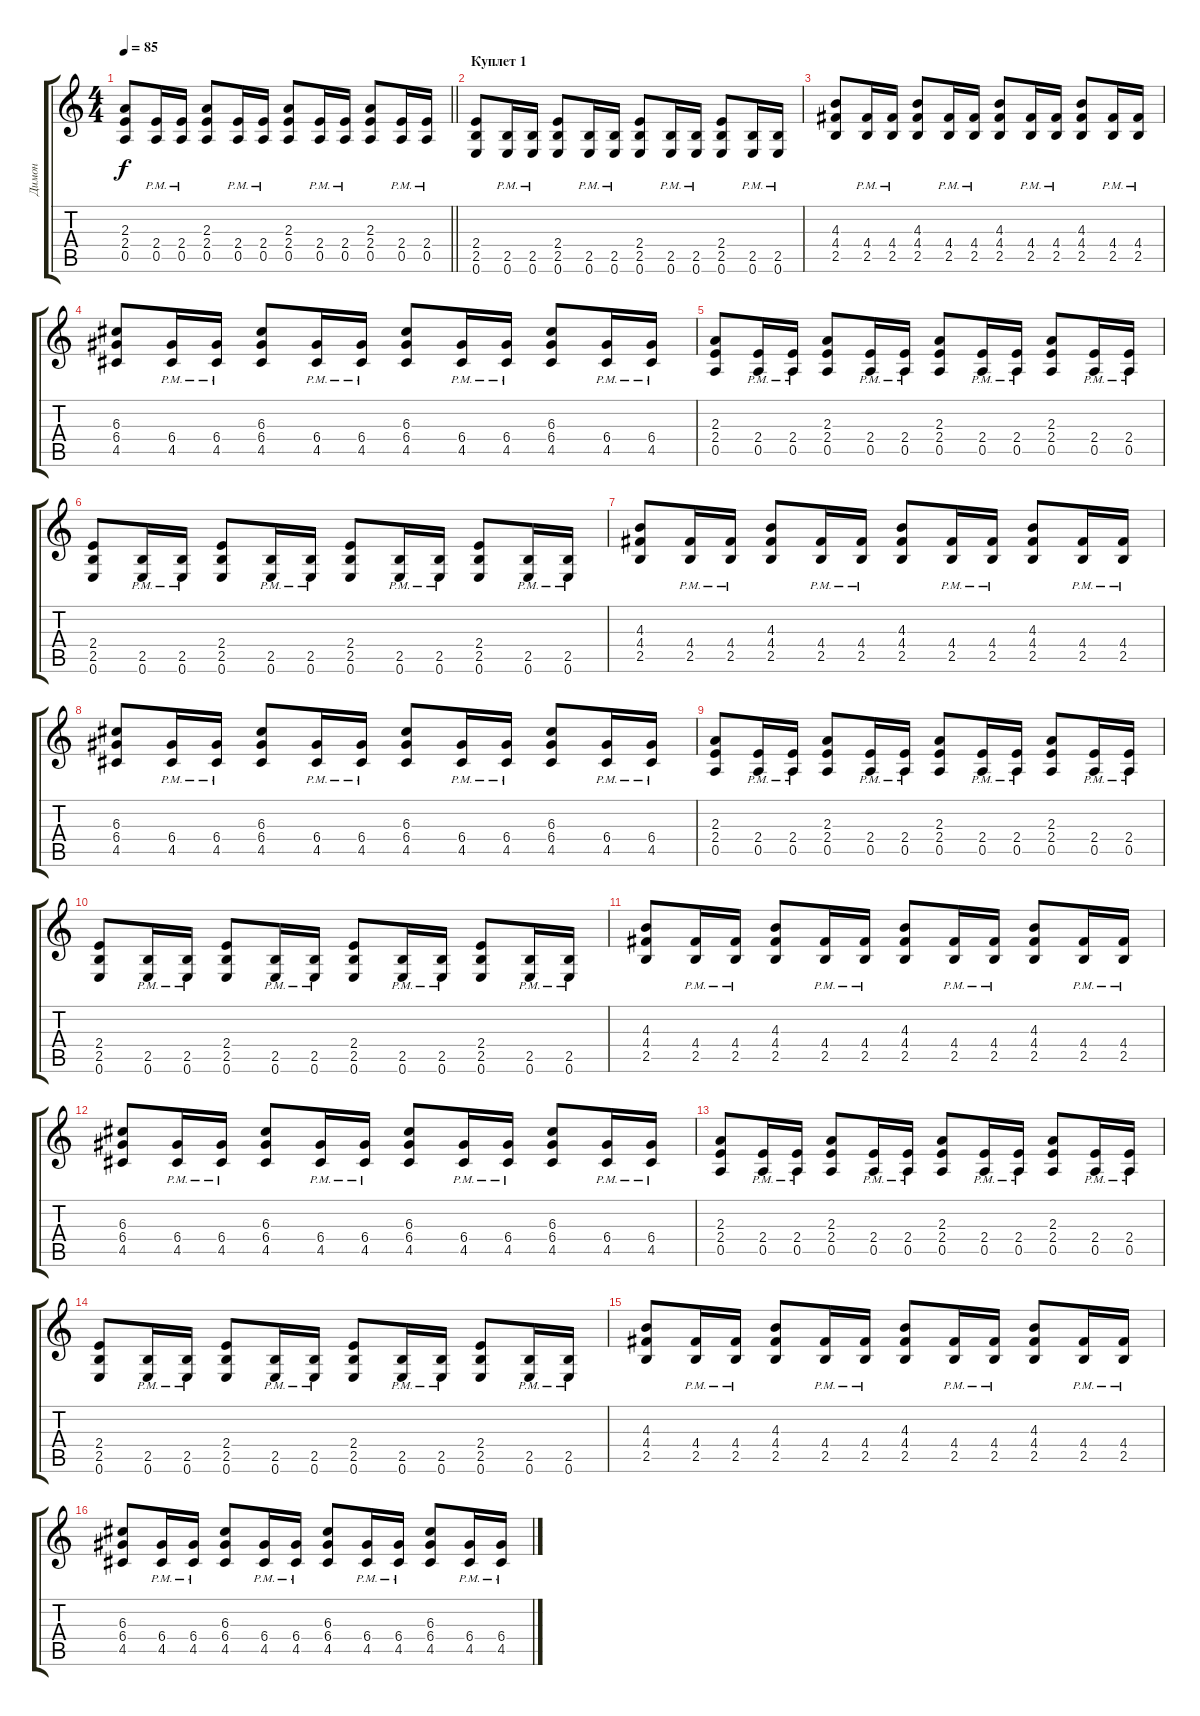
\track ("Димон" "Димон") {instrument distortionguitar}
\staff {score tabs}
\tuning (E4 B3 G3 D3 A2 E2) {hide}
\ts (4 4)
\tempo 85
\clef g2
\barLineRight lightlight
\ks c
(2.3 2.4 0.5).8{dy f} (2.4{pm} 0.5{pm}).16 (2.4{pm} 0.5{pm}).16 (2.3 2.4 0.5).8 (2.4{pm} 0.5{pm}).16 (2.4{pm} 0.5{pm}).16 (2.3 2.4 0.5).8 (2.4{pm} 0.5{pm}).16 (2.4{pm} 0.5{pm}).16 (2.3 2.4 0.5).8 (2.4{pm} 0.5{pm}).16 (2.4{pm} 0.5{pm}).16 |
\section ("" "Куплет 1")
(2.4 2.5 0.6).8 (2.5{pm} 0.6{pm}).16 (2.5{pm} 0.6{pm}).16 (2.4 2.5 0.6).8 (2.5{pm} 0.6{pm}).16 (2.5{pm} 0.6{pm}).16 (2.4 2.5 0.6).8 (2.5{pm} 0.6{pm}).16 (2.5{pm} 0.6{pm}).16 (2.4 2.5 0.6).8 (2.5{pm} 0.6{pm}).16 (2.5{pm} 0.6{pm}).16 |
(4.3 4.4 2.5).8 (4.4{pm} 2.5{pm}).16 (4.4{pm} 2.5{pm}).16 (4.3 4.4 2.5).8 (4.4{pm} 2.5{pm}).16 (4.4{pm} 2.5{pm}).16 (4.3 4.4 2.5).8 (4.4{pm} 2.5{pm}).16 (4.4{pm} 2.5{pm}).16 (4.3 4.4 2.5).8 (4.4{pm} 2.5{pm}).16 (4.4{pm} 2.5{pm}).16 |
(6.3 6.4 4.5).8 (6.4{pm} 4.5{pm}).16 (6.4{pm} 4.5{pm}).16 (6.3 6.4 4.5).8 (6.4{pm} 4.5{pm}).16 (6.4{pm} 4.5{pm}).16 (6.3 6.4 4.5).8 (6.4{pm} 4.5{pm}).16 (6.4{pm} 4.5{pm}).16 (6.3 6.4 4.5).8 (6.4{pm} 4.5{pm}).16 (6.4{pm} 4.5{pm}).16 |
(2.3 2.4 0.5).8 (2.4{pm} 0.5{pm}).16 (2.4{pm} 0.5{pm}).16 (2.3 2.4 0.5).8 (2.4{pm} 0.5{pm}).16 (2.4{pm} 0.5{pm}).16 (2.3 2.4 0.5).8 (2.4{pm} 0.5{pm}).16 (2.4{pm} 0.5{pm}).16 (2.3 2.4 0.5).8 (2.4{pm} 0.5{pm}).16 (2.4{pm} 0.5{pm}).16 |
(2.4 2.5 0.6).8 (2.5{pm} 0.6{pm}).16 (2.5{pm} 0.6{pm}).16 (2.4 2.5 0.6).8 (2.5{pm} 0.6{pm}).16 (2.5{pm} 0.6{pm}).16 (2.4 2.5 0.6).8 (2.5{pm} 0.6{pm}).16 (2.5{pm} 0.6{pm}).16 (2.4 2.5 0.6).8 (2.5{pm} 0.6{pm}).16 (2.5{pm} 0.6{pm}).16 |
(4.3 4.4 2.5).8 (4.4{pm} 2.5{pm}).16 (4.4{pm} 2.5{pm}).16 (4.3 4.4 2.5).8 (4.4{pm} 2.5{pm}).16 (4.4{pm} 2.5{pm}).16 (4.3 4.4 2.5).8 (4.4{pm} 2.5{pm}).16 (4.4{pm} 2.5{pm}).16 (4.3 4.4 2.5).8 (4.4{pm} 2.5{pm}).16 (4.4{pm} 2.5{pm}).16 |
(6.3 6.4 4.5).8 (6.4{pm} 4.5{pm}).16 (6.4{pm} 4.5{pm}).16 (6.3 6.4 4.5).8 (6.4{pm} 4.5{pm}).16 (6.4{pm} 4.5{pm}).16 (6.3 6.4 4.5).8 (6.4{pm} 4.5{pm}).16 (6.4{pm} 4.5{pm}).16 (6.3 6.4 4.5).8 (6.4{pm} 4.5{pm}).16 (6.4{pm} 4.5{pm}).16 |
(2.3 2.4 0.5).8 (2.4{pm} 0.5{pm}).16 (2.4{pm} 0.5{pm}).16 (2.3 2.4 0.5).8 (2.4{pm} 0.5{pm}).16 (2.4{pm} 0.5{pm}).16 (2.3 2.4 0.5).8 (2.4{pm} 0.5{pm}).16 (2.4{pm} 0.5{pm}).16 (2.3 2.4 0.5).8 (2.4{pm} 0.5{pm}).16 (2.4{pm} 0.5{pm}).16 |
(2.4 2.5 0.6).8 (2.5{pm} 0.6{pm}).16 (2.5{pm} 0.6{pm}).16 (2.4 2.5 0.6).8 (2.5{pm} 0.6{pm}).16 (2.5{pm} 0.6{pm}).16 (2.4 2.5 0.6).8 (2.5{pm} 0.6{pm}).16 (2.5{pm} 0.6{pm}).16 (2.4 2.5 0.6).8 (2.5{pm} 0.6{pm}).16 (2.5{pm} 0.6{pm}).16 |
(4.3 4.4 2.5).8 (4.4{pm} 2.5{pm}).16 (4.4{pm} 2.5{pm}).16 (4.3 4.4 2.5).8 (4.4{pm} 2.5{pm}).16 (4.4{pm} 2.5{pm}).16 (4.3 4.4 2.5).8 (4.4{pm} 2.5{pm}).16 (4.4{pm} 2.5{pm}).16 (4.3 4.4 2.5).8 (4.4{pm} 2.5{pm}).16 (4.4{pm} 2.5{pm}).16 |
(6.3 6.4 4.5).8 (6.4{pm} 4.5{pm}).16 (6.4{pm} 4.5{pm}).16 (6.3 6.4 4.5).8 (6.4{pm} 4.5{pm}).16 (6.4{pm} 4.5{pm}).16 (6.3 6.4 4.5).8 (6.4{pm} 4.5{pm}).16 (6.4{pm} 4.5{pm}).16 (6.3 6.4 4.5).8 (6.4{pm} 4.5{pm}).16 (6.4{pm} 4.5{pm}).16 |
(2.3 2.4 0.5).8 (2.4{pm} 0.5{pm}).16 (2.4{pm} 0.5{pm}).16 (2.3 2.4 0.5).8 (2.4{pm} 0.5{pm}).16 (2.4{pm} 0.5{pm}).16 (2.3 2.4 0.5).8 (2.4{pm} 0.5{pm}).16 (2.4{pm} 0.5{pm}).16 (2.3 2.4 0.5).8 (2.4{pm} 0.5{pm}).16 (2.4{pm} 0.5{pm}).16 |
(2.4 2.5 0.6).8 (2.5{pm} 0.6{pm}).16 (2.5{pm} 0.6{pm}).16 (2.4 2.5 0.6).8 (2.5{pm} 0.6{pm}).16 (2.5{pm} 0.6{pm}).16 (2.4 2.5 0.6).8 (2.5{pm} 0.6{pm}).16 (2.5{pm} 0.6{pm}).16 (2.4 2.5 0.6).8 (2.5{pm} 0.6{pm}).16 (2.5{pm} 0.6{pm}).16 |
(4.3 4.4 2.5).8 (4.4{pm} 2.5{pm}).16 (4.4{pm} 2.5{pm}).16 (4.3 4.4 2.5).8 (4.4{pm} 2.5{pm}).16 (4.4{pm} 2.5{pm}).16 (4.3 4.4 2.5).8 (4.4{pm} 2.5{pm}).16 (4.4{pm} 2.5{pm}).16 (4.3 4.4 2.5).8 (4.4{pm} 2.5{pm}).16 (4.4{pm} 2.5{pm}).16 |
(6.3 6.4 4.5).8 (6.4{pm} 4.5{pm}).16 (6.4{pm} 4.5{pm}).16 (6.3 6.4 4.5).8 (6.4{pm} 4.5{pm}).16 (6.4{pm} 4.5{pm}).16 (6.3 6.4 4.5).8 (6.4{pm} 4.5{pm}).16 (6.4{pm} 4.5{pm}).16 (6.3 6.4 4.5).8 (6.4{pm} 4.5{pm}).16 (6.4{pm} 4.5{pm}).16
